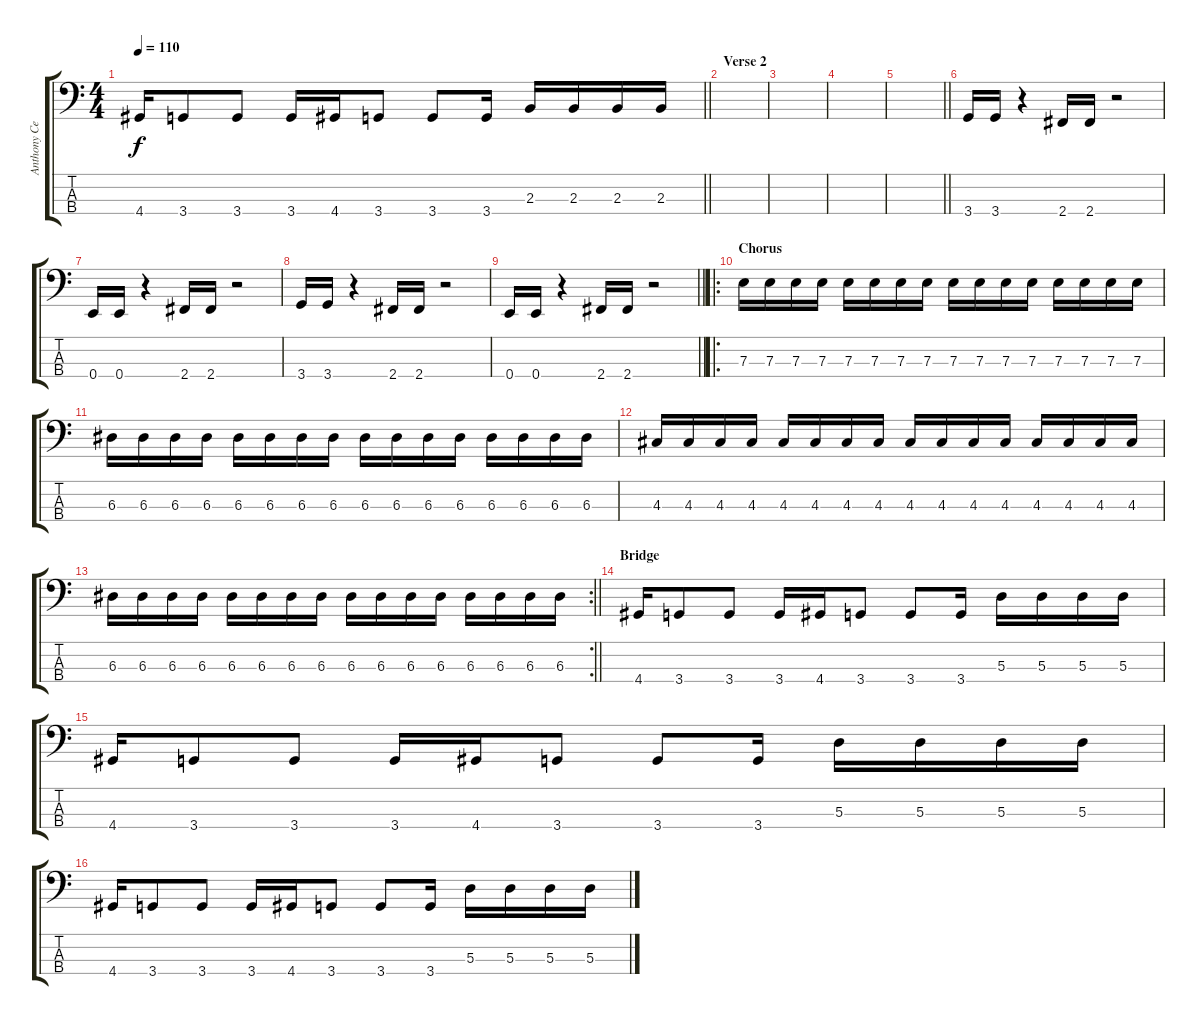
\track ("Anthony Celestino (Bass)" "Anthony Ce") {instrument electricbassfinger}
\staff {score tabs}
\tuning (G2 D2 A1 E1) {hide}
\ts (4 4)
\tempo 110
\clef f4
\barLineRight lightlight
\ks c
4.4.16{dy f} 3.4.8 3.4.8 3.4.16 4.4.16 3.4.8 3.4.8 3.4.16 2.3.16 2.3.16 2.3.16 2.3.16 |
\section ("" "Verse 2")
|
|
|
\barLineRight lightlight
|
3.4.16 3.4.16 r.4 2.4.16 2.4.16 r.2 |
0.4.16 0.4.16 r.4 2.4.16 2.4.16 r.2 |
3.4.16 3.4.16 r.4 2.4.16 2.4.16 r.2 |
\barLineRight lightlight
0.4.16 0.4.16 r.4 2.4.16 2.4.16 r.2 |
\ro
\section ("" "Chorus")
7.3.16 7.3.16 7.3.16 7.3.16 7.3.16 7.3.16 7.3.16 7.3.16 7.3.16 7.3.16 7.3.16 7.3.16 7.3.16 7.3.16 7.3.16 7.3.16 |
6.3.16 6.3.16 6.3.16 6.3.16 6.3.16 6.3.16 6.3.16 6.3.16 6.3.16 6.3.16 6.3.16 6.3.16 6.3.16 6.3.16 6.3.16 6.3.16 |
4.3.16 4.3.16 4.3.16 4.3.16 4.3.16 4.3.16 4.3.16 4.3.16 4.3.16 4.3.16 4.3.16 4.3.16 4.3.16 4.3.16 4.3.16 4.3.16 |
\rc 2
\barLineRight lightlight
6.3.16 6.3.16 6.3.16 6.3.16 6.3.16 6.3.16 6.3.16 6.3.16 6.3.16 6.3.16 6.3.16 6.3.16 6.3.16 6.3.16 6.3.16 6.3.16 |
\section ("" "Bridge")
4.4.16 3.4.8 3.4.8 3.4.16 4.4.16 3.4.8 3.4.8 3.4.16 5.3.16 5.3.16 5.3.16 5.3.16 |
4.4.16 3.4.8 3.4.8 3.4.16 4.4.16 3.4.8 3.4.8 3.4.16 5.3.16 5.3.16 5.3.16 5.3.16 |
4.4.16 3.4.8 3.4.8 3.4.16 4.4.16 3.4.8 3.4.8 3.4.16 5.3.16 5.3.16 5.3.16 5.3.16
